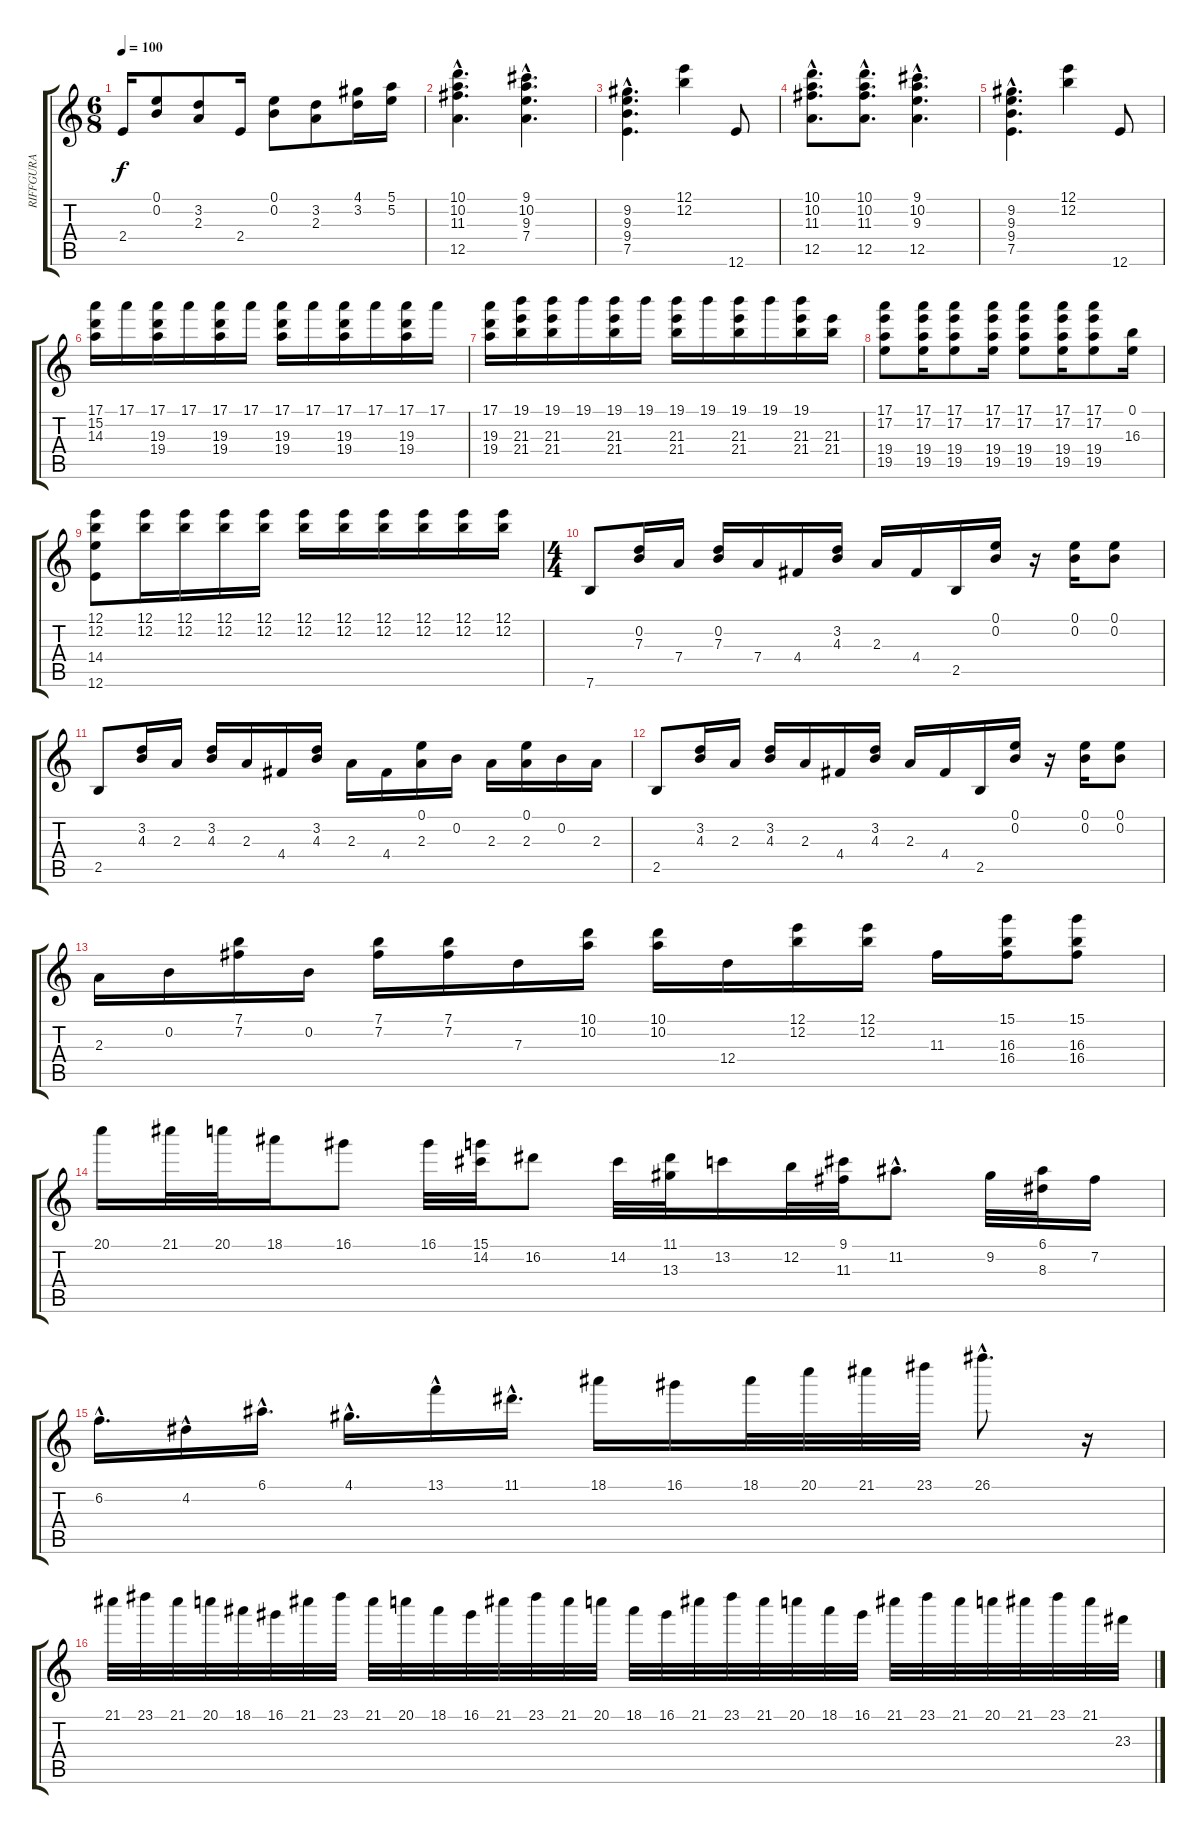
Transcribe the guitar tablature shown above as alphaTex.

\track ("RIFFGURA" "RIFFGURA") {instrument overdrivenguitar}
\staff {score tabs}
\tuning (E4 B3 G3 D3 A2 E2) {hide}
\ts (6 8)
\tempo 100
\clef g2
\ks c
2.4.16{dy f} (0.1 0.2).8 (3.2 2.3).8 2.4.16 (0.1 0.2).8 (3.2 2.3).8 (4.1 3.2).16 (5.1 5.2).16 |
(10.1{hac} 10.2{hac} 11.3{hac} 12.5{hac}).4{d} (9.1{hac} 10.2{hac} 9.3{hac} 7.4{hac}).4{d} |
(9.2{hac} 9.3{hac} 9.4{hac} 7.5{hac}).4{d} (12.1 12.2).4 12.6.8 |
(10.1{hac} 10.2{hac} 11.3{hac} 12.5{hac}).8{d} (10.1{hac} 10.2{hac} 11.3{hac} 12.5{hac}).8{d} (9.1{hac} 10.2{hac} 9.3{hac} 12.5{hac}).4{d} |
(9.2{hac} 9.3{hac} 9.4{hac} 7.5{hac}).4{d} (12.1 12.2).4 12.6.8 |
(17.1 15.2 14.3).16 17.1.16 (17.1 19.3 19.4).16 17.1.16 (17.1 19.3 19.4).16 17.1.16 (17.1 19.3 19.4).16 17.1.16 (17.1 19.3 19.4).16 17.1.16 (17.1 19.3 19.4).16 17.1.16 |
(17.1 19.3 19.4).16 (19.1 21.3 21.4).16 (19.1 21.3 21.4).16 19.1.16 (19.1 21.3 21.4).16 19.1.16 (19.1 21.3 21.4).16 19.1.16 (19.1 21.3 21.4).16 19.1.16 (19.1 21.3 21.4).16 (21.3 21.4).16 |
(17.1 17.2 19.4 19.5).8 (17.1 17.2 19.4 19.5).16 (17.1 17.2 19.4 19.5).8 (17.1 17.2 19.4 19.5).16 (17.1 17.2 19.4 19.5).8 (17.1 17.2 19.4 19.5).16 (17.1 17.2 19.4 19.5).8 (0.1 16.3).16 |
(12.1 12.2 14.4 12.6).8 (12.1 12.2).16 (12.1 12.2).16 (12.1 12.2).16 (12.1 12.2).16 (12.1 12.2).16 (12.1 12.2).16 (12.1 12.2).16 (12.1 12.2).16 (12.1 12.2).16 (12.1 12.2).16 |
\ts (4 4)
7.6.8 (0.2 7.3).16 7.4.16 (0.2 7.3).16 7.4.16 4.4.16 (3.2 4.3).16 2.3.16 4.4.16 2.5.16 (0.1 0.2).16 r.16 (0.1 0.2).16 (0.1 0.2).8 |
2.5.8 (3.2 4.3).16 2.3.16 (3.2 4.3).16 2.3.16 4.4.16 (3.2 4.3).16 2.3.16 4.4.16 (0.1 2.3).16 0.2.16 2.3.16 (0.1 2.3).16 0.2.16 2.3.16 |
2.5.8 (3.2 4.3).16 2.3.16 (3.2 4.3).16 2.3.16 4.4.16 (3.2 4.3).16 2.3.16 4.4.16 2.5.16 (0.1 0.2).16 r.16 (0.1 0.2).16 (0.1 0.2).8 |
2.3.16 0.2.16 (7.1 7.2).16 0.2.16 (7.1 7.2).16 (7.1 7.2).16 7.3.16 (10.1 10.2).16 (10.1 10.2).16 12.4.16 (12.1 12.2).16 (12.1 12.2).16 11.3.16 (15.1 16.3 16.4).16 (15.1 16.3 16.4).8 |
20.1.16 21.1.32 20.1.32 18.1.16 16.1.8 16.1.32 (15.1 14.2).32 16.2.8 14.2.32 (11.1 13.3).32 13.2.16 12.2.32 (9.1 11.3).32 11.2{hac}.8{d} 9.2.32 (6.1 8.3).32 7.2.16 |
6.2{hac}.16{d} 4.2{hac}.16{volume 16} 6.1{hac}.16{d} 4.1{hac}.16{d} 13.1{hac}.16 11.1{hac}.16{d} 18.1.16 16.1.16 18.1.32 20.1.32 21.1.32 23.1.32 26.1{hac}.8{d} r.16 |
21.1.32 23.1.32 21.1.32 20.1.32 18.1.32 16.1.32 21.1.32 23.1.32 21.1.32 20.1.32 18.1.32 16.1.32 21.1.32 23.1.32 21.1.32 20.1.32 18.1.32 16.1.32 21.1.32 23.1.32 21.1.32 20.1.32 18.1.32 16.1.32 21.1.32 23.1.32 21.1.32 20.1.32 21.1.32 23.1.32 21.1.32 23.3.32
